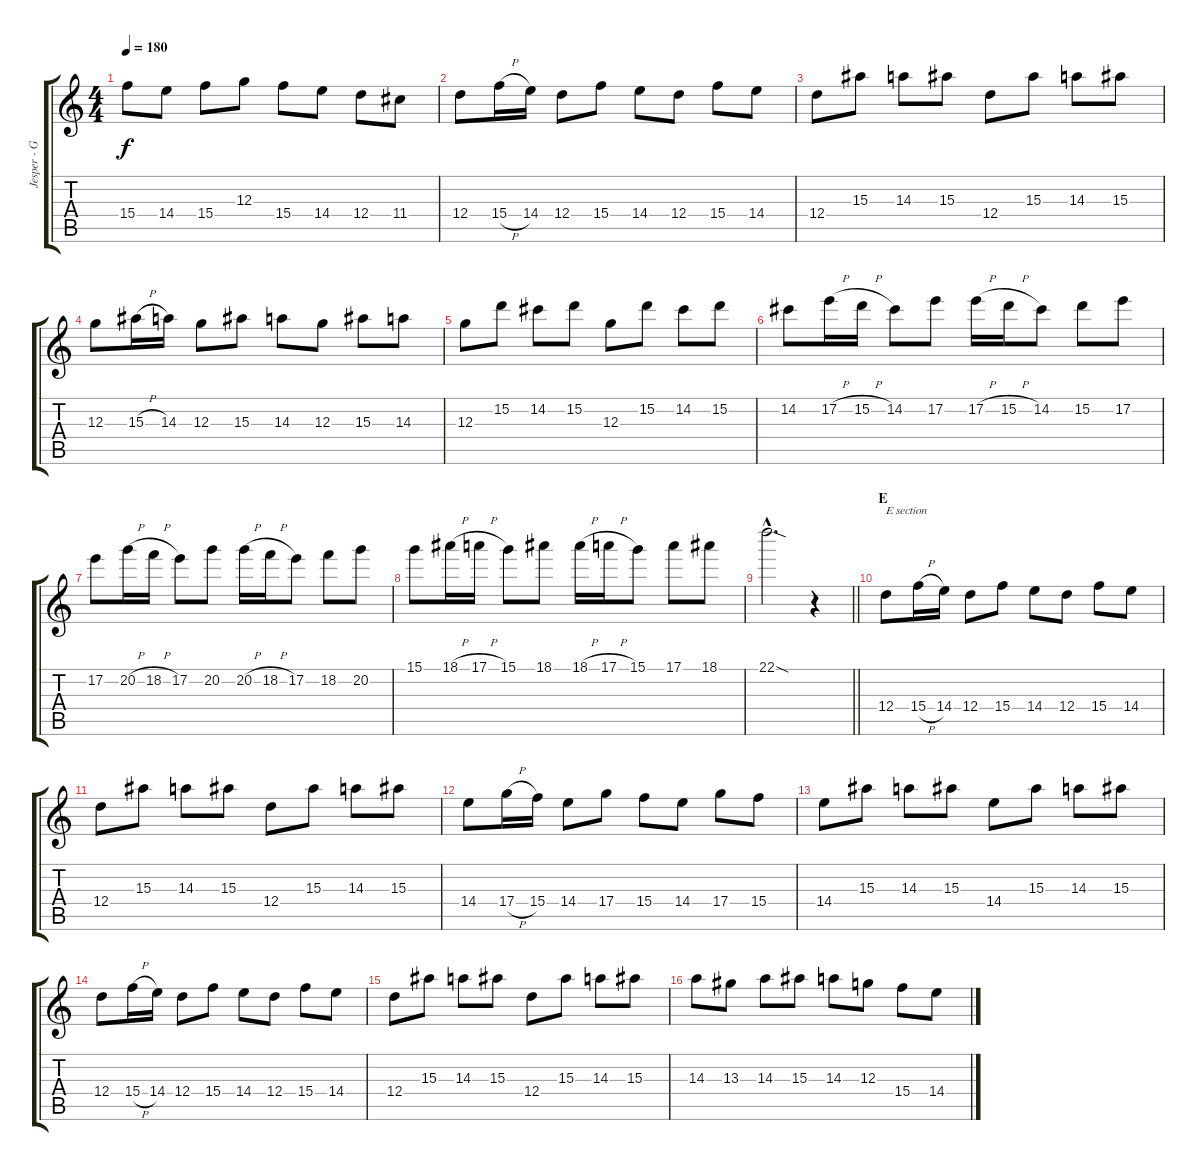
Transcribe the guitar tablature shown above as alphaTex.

\track ("Jesper - Guitar" "Jesper - G") {instrument overdrivenguitar}
\staff {score tabs}
\tuning (E4 B3 G3 D3 A2 E2) {hide}
\ts (4 4)
\tempo 180
\clef g2
\ks c
15.4.8{dy f} 14.4.8 15.4.8 12.3.8 15.4.8 14.4.8 12.4.8 11.4.8 |
12.4.8 15.4{h}.16 14.4.16 12.4.8 15.4.8 14.4.8 12.4.8 15.4.8 14.4.8 |
12.4.8 15.3.8 14.3.8 15.3.8 12.4.8 15.3.8 14.3.8 15.3.8 |
12.3.8 15.3{h}.16 14.3.16 12.3.8 15.3.8 14.3.8 12.3.8 15.3.8 14.3.8 |
12.3.8 15.2.8 14.2.8 15.2.8 12.3.8 15.2.8 14.2.8 15.2.8 |
14.2.8 17.2{h}.16 15.2{h}.16 14.2.8 17.2.8 17.2{h}.16 15.2{h}.16 14.2.8 15.2.8 17.2.8 |
17.2.8 20.2{h}.16 18.2{h}.16 17.2.8 20.2.8 20.2{h}.16 18.2{h}.16 17.2.8 18.2.8 20.2.8 |
15.1.8 18.1{h}.16 17.1{h}.16 15.1.8 18.1.8 18.1{h}.16 17.1{h}.16 15.1.8 17.1.8 18.1.8 |
\barLineRight lightlight
22.1{sod hac}.2{d} r.4 |
\section ("" "E")
12.4.8{txt "E section"} 15.4{h}.16 14.4.16 12.4.8 15.4.8 14.4.8 12.4.8 15.4.8 14.4.8 |
12.4.8 15.3.8 14.3.8 15.3.8 12.4.8 15.3.8 14.3.8 15.3.8 |
14.4.8 17.4{h}.16 15.4.16 14.4.8 17.4.8 15.4.8 14.4.8 17.4.8 15.4.8 |
14.4.8 15.3.8 14.3.8 15.3.8 14.4.8 15.3.8 14.3.8 15.3.8 |
12.4.8 15.4{h}.16 14.4.16 12.4.8 15.4.8 14.4.8 12.4.8 15.4.8 14.4.8 |
12.4.8 15.3.8 14.3.8 15.3.8 12.4.8 15.3.8 14.3.8 15.3.8 |
14.3.8 13.3.8 14.3.8 15.3.8 14.3.8 12.3.8 15.4.8 14.4.8
